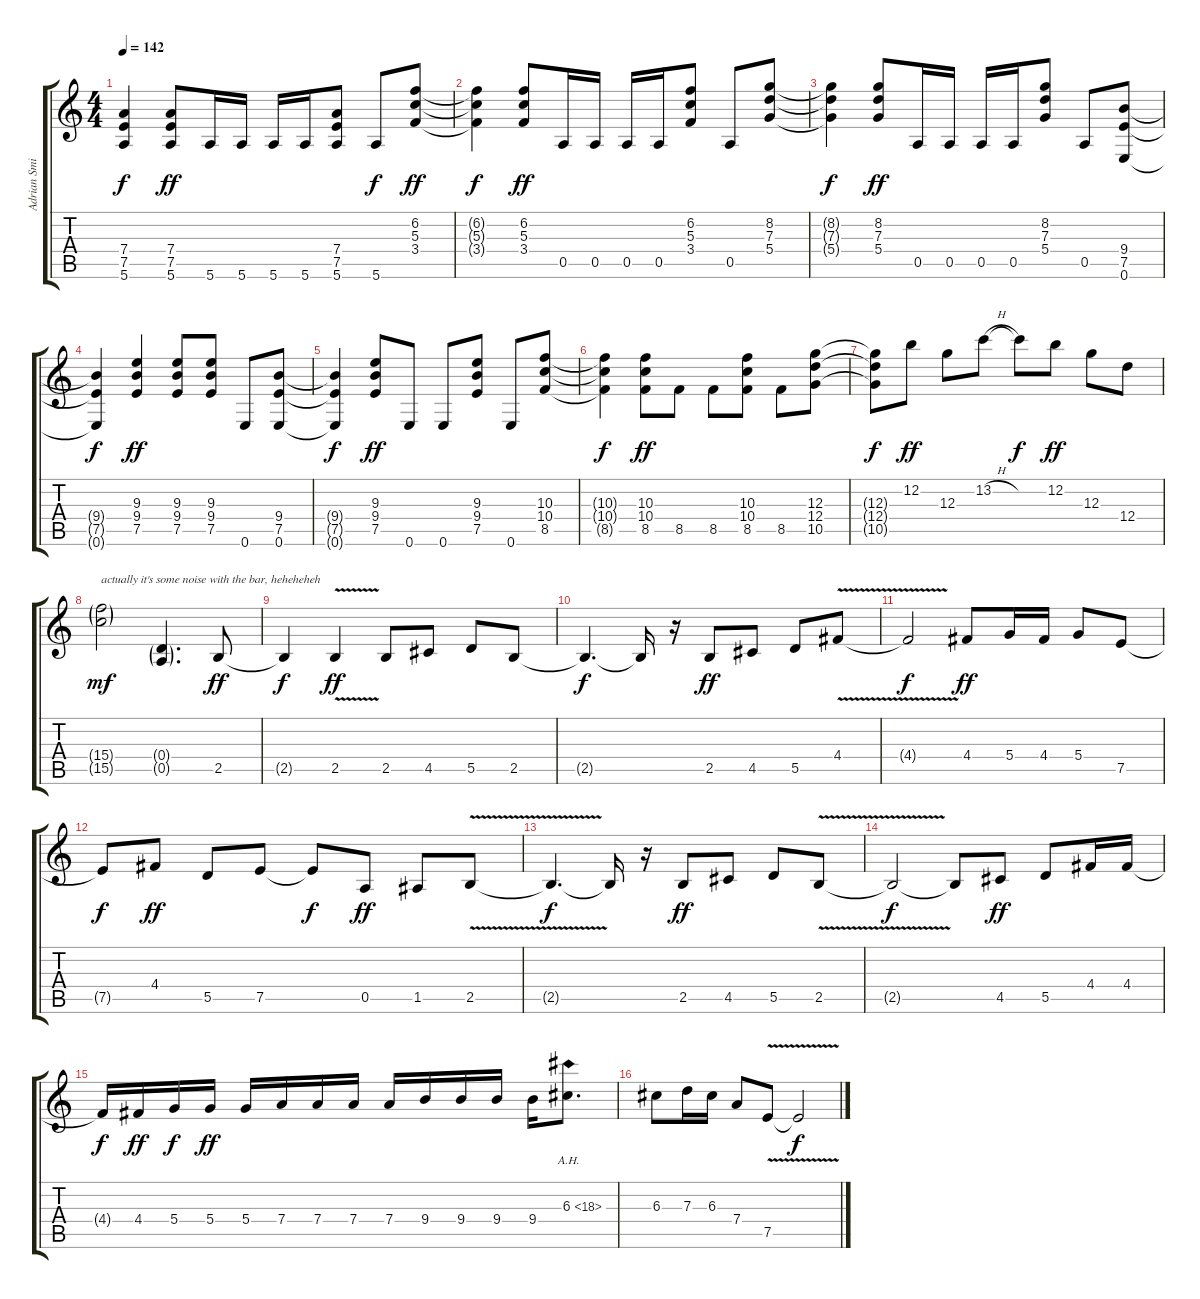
\track ("Adrian Smith" "Adrian Smi") {instrument overdrivenguitar}
\staff {score tabs}
\tuning (E4 B3 G3 D3 A2 E2) {hide}
\ts (4 4)
\tempo 142
\clef g2
\ks c
(7.4{t} 7.5{t} 5.6{t}).4{dy f} (7.4 7.5 5.6).8{dy ff} 5.6.16 5.6.16 5.6.16 5.6.16 (7.4 7.5 5.6).8 5.6.8{dy f} (6.2 5.3 3.4).8{dy ff} |
(6.2{t} 5.3{t} 3.4{t}).4{dy f} (6.2 5.3 3.4).8{dy ff} 0.5.16 0.5.16 0.5.16 0.5.16 (6.2 5.3 3.4).8 0.5.8 (8.2 7.3 5.4).8 |
(8.2{t} 7.3{t} 5.4{t}).4{dy f} (8.2 7.3 5.4).8{dy ff} 0.5.16 0.5.16 0.5.16 0.5.16 (8.2 7.3 5.4).8 0.5.8 (9.4 7.5 0.6).8 |
(9.4{t} 7.5{t} 0.6{t}).4{dy f} (9.3 9.4 7.5).4{dy ff} (9.3 9.4 7.5).8 (9.3 9.4 7.5).8 0.6.8 (9.4 7.5 0.6).8 |
(9.4{t} 7.5{t} 0.6{t}).4{dy f} (9.3 9.4 7.5).8{dy ff} 0.6.8 0.6.8 (9.3 9.4 7.5).8 0.6.8 (10.3 10.4 8.5).8 |
(10.3{t} 10.4{t} 8.5{t}).4{dy f} (10.3 10.4 8.5).8{dy ff} 8.5.8 8.5.8 (10.3 10.4 8.5).8 8.5.8 (12.3 12.4 10.5).8 |
(12.3{t} 12.4{t} 10.5{t}).8{dy f} 12.2.8{dy ff} 12.3.8 13.2{h}.8 13.2{t}.8{dy f} 12.2.8{dy ff} 12.3.8 12.4.8 |
(15.4{g} 15.5{g}).2{txt "actually it's some noise with the bar, heheheheh" dy mf} (0.4{g} 0.5{g}).4{d} 2.5.8{dy ff} |
2.5{t}.4{dy f} 2.5{v}.4{dy ff} 2.5.8 4.5.8 5.5.8 2.5.8 |
2.5{t}.4{d dy f} 2.5{t}.16 r.16 2.5.8{dy ff} 4.5.8 5.5.8 4.4{v}.8 |
4.4{t}.2{dy f} 4.4.8{dy ff} 5.4.16 4.4.16 5.4.8 7.5.8 |
7.5{t}.8{dy f} 4.4.8{dy ff} 5.5.8 7.5.8 7.5{t}.8{dy f} 0.5.8{dy ff} 1.5.8 2.5{v}.8 |
2.5{t}.4{d dy f} 2.5{t}.16 r.16 2.5.8{dy ff} 4.5.8 5.5.8 2.5{v}.8 |
2.5{t}.2{dy f} 2.5{t}.8 4.5.8{dy ff} 5.5.8 4.4.16 4.4.16 |
4.4{t}.16{dy f} 4.4.16{dy ff} 5.4.16{dy f} 5.4.16{dy ff} 5.4.16 7.4.16 7.4.16 7.4.16 7.4.16 9.4.16 9.4.16 9.4.16 9.4.16 6.3{ah 12}.8{d} |
6.3.8 7.3.16 6.3.16 7.4.8 7.5{v}.8 7.5{t}.2{dy f}
